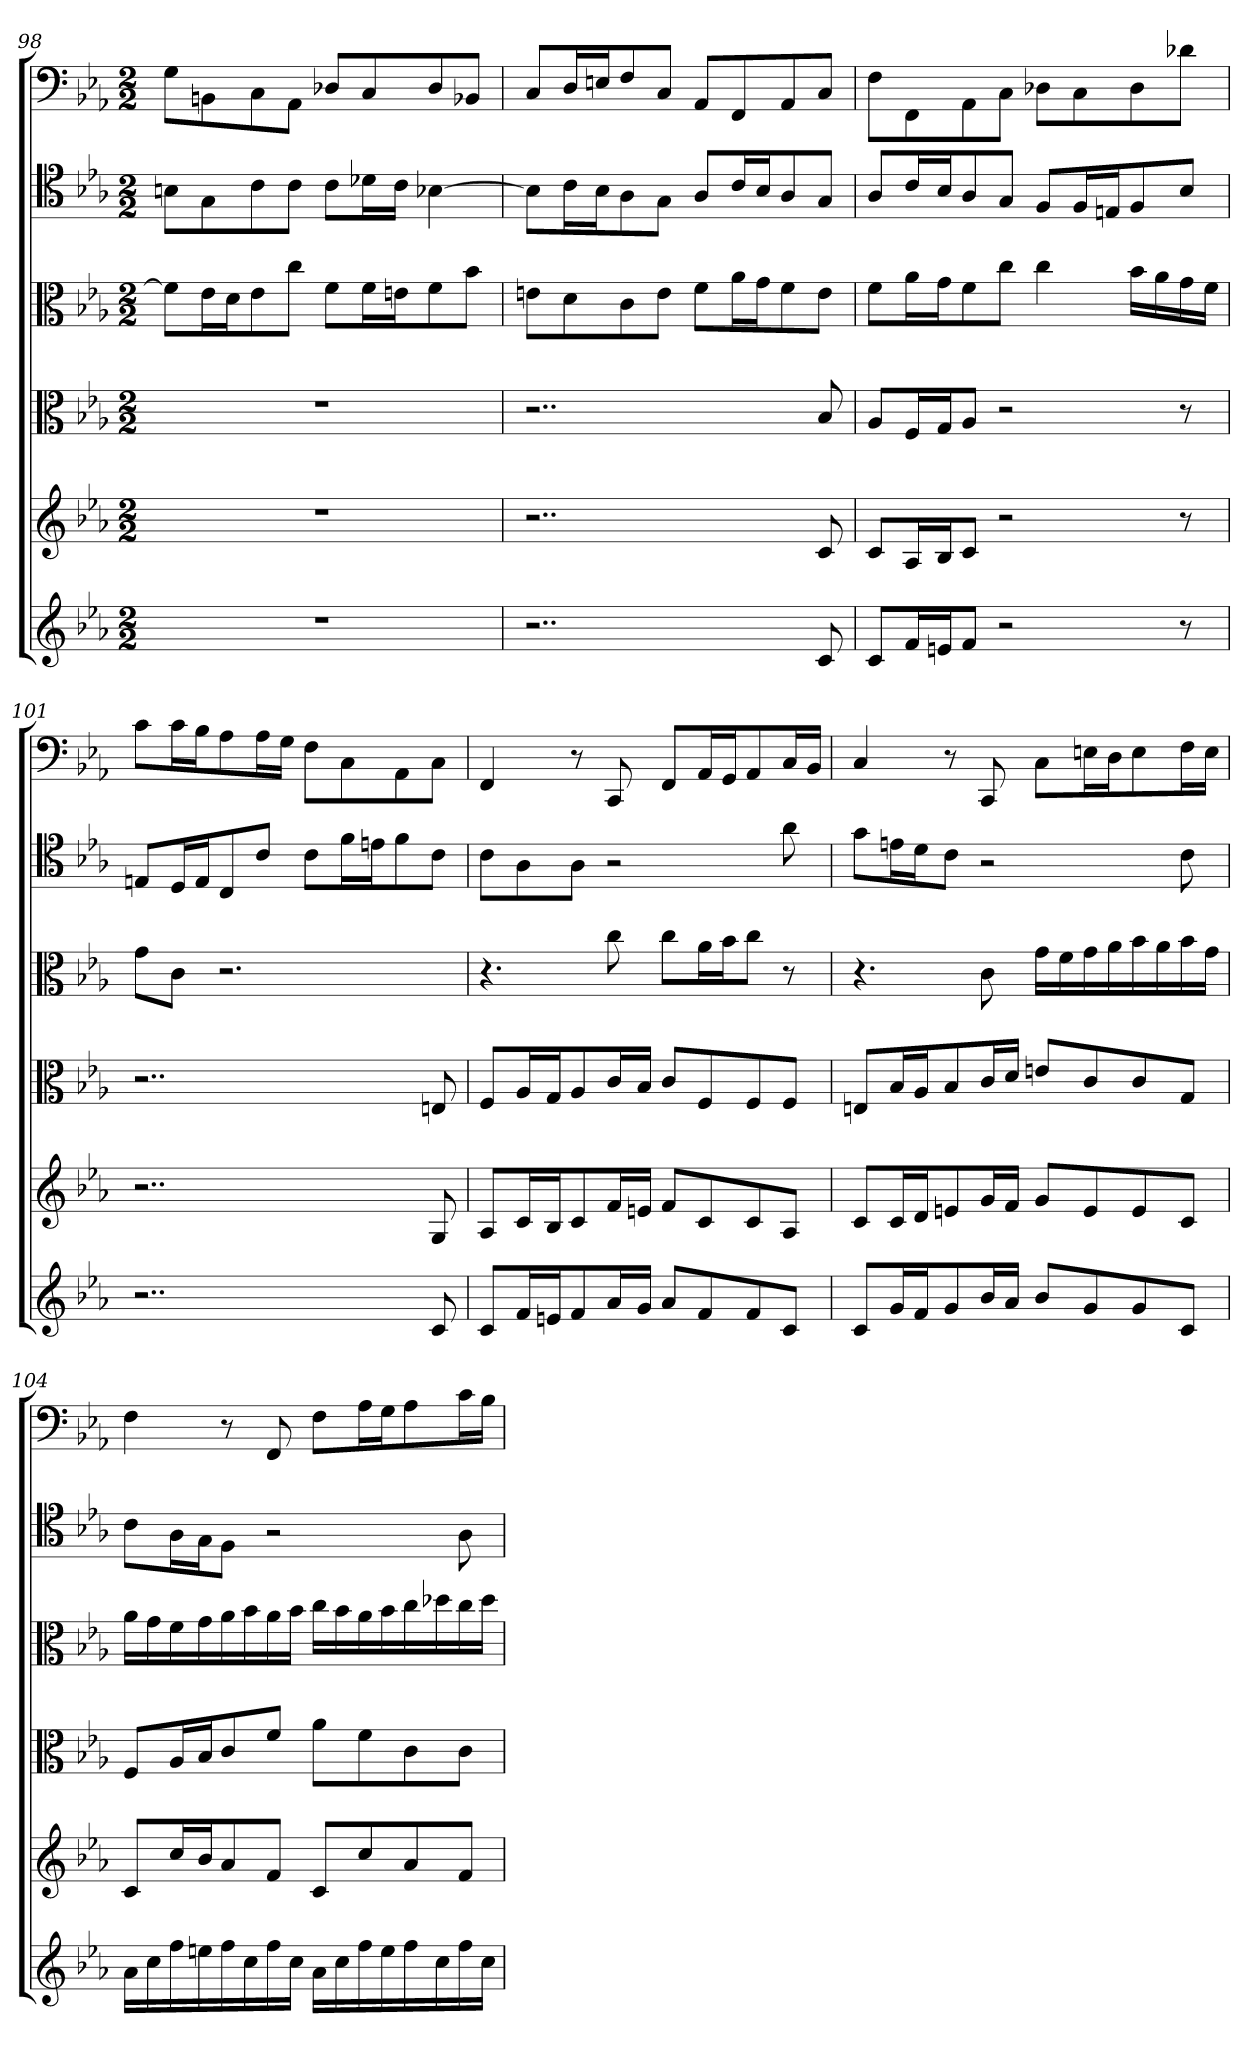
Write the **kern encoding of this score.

**kern	**kern	**kern	**kern	**kern	**kern
*part6	*part5	*part4	*part3	*part2	*part1
*staff6	*staff5	*staff4	*staff3	*staff2	*staff1
*	*	*clefC3	*clefC3	*clefC4	*clefF4
*k[b-e-a-]	*k[b-e-a-]	*k[b-e-a-]	*k[b-e-a-]	*k[b-e-a-]	*k[b-e-a-]
*E-:	*E-:	*E-:	*E-:	*E-:	*E-:
*M2/2	*M2/2	*M2/2	*M2/2	*M2/2	*M2/2
=98	=98	=98	=98	=98	=98
1r	1r	1r	8f\L]	8Bn\L	8G\L
.	.	.	16e-\L	8G\	8BBn\
.	.	.	16d\J	.	.
.	.	.	8e-\	8c\	8C\
.	.	.	8cc\J	8c\J	8AA-\J
.	.	.	8f\L	8c\L	8D-X/L
.	.	.	16f\L	16d-X\L	8C/
.	.	.	16en\J	16c\JJ	.
.	.	.	8f\	[4B-X	8D-/
.	.	.	8b-\J	.	8BB-X/J
=99	=99	=99	=99	=99	=99
2..r	2..r	2..r	8en\L	8B-\L]	8C/L
.	.	.	8d\	16c\L	16D/L
.	.	.	.	16B-\J	16En/J
.	.	.	8c\	8A-\	8F/
.	.	.	8e\J	8G\J	8C/J
.	.	.	8f\L	8A-/L	8AA-/L
.	.	.	16a-\L	16c/L	8FF/
.	.	.	16g\J	16B-/J	.
.	.	.	8f\	8A-/	8AA-/
8c	8c	8B-	8e\J	8G/J	8C/J
=100	=100	=100	=100	=100	=100
8cL	8cL	8A-/L	8f\L	8A-/L	8F\L
16fL	16A-L	16F/L	16a-\L	16c/L	8FF\
16enJ	16B-J	16G/J	16g\J	16B-/J	.
8fJ	8cJ	8A-/J	8f\	8A-/	8AA-\
2r	2r	2r	8cc\J	8G/J	8C\J
.	.	.	4cc	8F/L	8D-X\L
.	.	.	.	16F/L	8C\
.	.	.	.	16En/J	.
.	.	.	16b-\LL	8F/	8D-\
.	.	.	16a-\	.	.
8r	8r	8r	16g\	8B-/J	8d-X\J
.	.	.	16f\JJ	.	.
=101	=101	=101	=101	=101	=101
2..r	2..r	2..r	8g\L	8En/L	8c\L
.	.	.	8c\J	16D/L	16c\L
.	.	.	.	16E/J	16B-\J
.	.	.	2.r	8C/	8A-\
.	.	.	.	8c/J	16A-\L
.	.	.	.	.	16G\JJ
.	.	.	.	8c\L	8F\L
.	.	.	.	16f\L	8C\
.	.	.	.	16en\J	.
.	.	.	.	8f\	8AA-\
8c	8G	8En	.	8c\J	8C\J
=102	=102	=102	=102	=102	=102
8cL	8A-L	8F/L	4.r	8c\L	4FF
16fL	16cL	16A-/L	.	8A-\	.
16enJ	16B-J	16G/J	.	.	.
8f	8c	8A-/	.	8A-\J	8r
16a-L	16fL	16c/L	8cc	2r	8CC
16gJJ	16enJJ	16B-/JJ	.	.	.
8a-L	8fL	8c/L	8cc\L	.	8FF/L
8f	8c	8F/	16a-\L	.	16AA-/L
.	.	.	16b-\J	.	16GG/J
8f	8c	8F/	8cc\J	.	8AA-/
8cJ	8A-J	8F/J	8r	8a-	16C/L
.	.	.	.	.	16BB-/JJ
=103	=103	=103	=103	=103	=103
8cL	8cL	8En/L	4.r	8g\L	4C
16gL	16cL	16B-/L	.	16en\L	.
16fJ	16dJ	16A-/J	.	16d\J	.
8g	8en	8B-/	.	8c\J	8r
16b-L	16gL	16c/L	8c	2r	8CC
16a-JJ	16fJJ	16d/JJ	.	.	.
8b-L	8gL	8en/L	16g\LL	.	8C\L
.	.	.	16f\	.	.
8g	8e	8c/	16g\	.	16En\L
.	.	.	16a-\	.	16D\J
8g	8e	8c/	16b-\	.	8E\
.	.	.	16a-\	.	.
8cJ	8cJ	8G/J	16b-\	8c	16F\L
.	.	.	16g\JJ	.	16E\JJ
=104	=104	=104	=104	=104	=104
16a-LL	8cL	8F/L	16a-\LL	8c\L	4F
16cc	.	.	16g\	.	.
16ff	16ccL	16A-/L	16f\	16A-\L	.
16een	16b-J	16B-/J	16g\	16G\J	.
16ff	8a-	8c/	16a-\	8F\J	8r
16cc	.	.	16b-\	.	.
16ff	8fJ	8f/J	16a-\	2r	8FF
16ccJJ	.	.	16b-\JJ	.	.
16a-LL	8cL	8a-\L	16cc\LL	.	8F\L
16cc	.	.	16b-\	.	.
16ff	8cc	8f\	16a-\	.	16A-\L
16ee	.	.	16b-\	.	16G\J
16ff	8a-	8c\	16cc\	.	8A-\
16cc	.	.	16dd-X\	.	.
16ff	8fJ	8c\J	16cc\	8A-	16c\L
16ccJJ	.	.	16dd-\JJ	.	16B-\JJ
=	=	=	=	=	=
*-	*-	*-	*-	*-	*-
